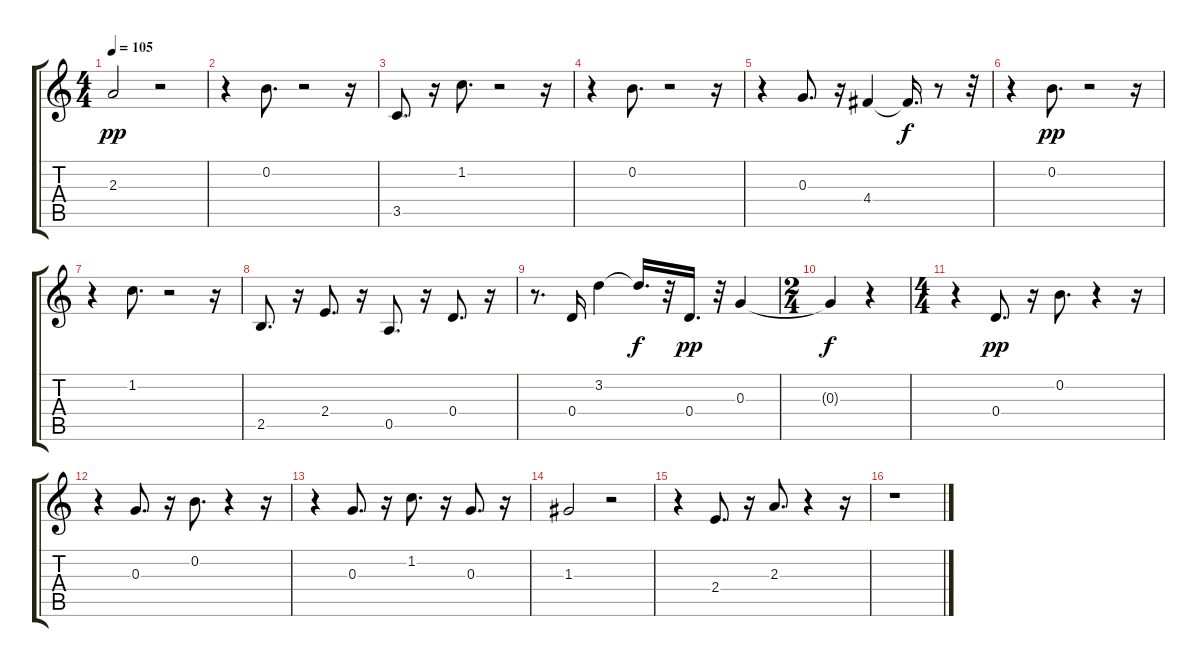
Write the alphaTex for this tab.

\track "" {instrument acousticguitarsteel}
\staff {score tabs}
\tuning (E4 B3 G3 D3 A2 E2) {hide}
\ts (4 4)
\tempo 105
\clef g2
\ks c
2.3.2{dy pp} r.2 |
r.4 0.2.8{d} r.2 r.16 |
3.5.8{d} r.16 1.2.8{d} r.2 r.16 |
r.4 0.2.8{d} r.2 r.16 |
r.4 0.3.8{d} r.16 4.4.4 4.4{t}.16{d dy f} r.8 r.32 |
r.4 0.2.8{d dy pp} r.2 r.16 |
r.4 1.2.8{d} r.2 r.16 |
2.5.8{d} r.16 2.4.8{d} r.16 0.5.8{d} r.16 0.4.8{d} r.16 |
r.8{d} 0.4.16 3.2.4 3.2{t}.16{d dy f} r.32 0.4.16{d dy pp} r.32 0.3.4 |
\ts (2 4)
0.3{t}.4{dy f} r.4 |
\ts (4 4)
r.4 0.4.8{d dy pp} r.16 0.2.8{d} r.4 r.16 |
r.4 0.3.8{d} r.16 0.2.8{d} r.4 r.16 |
r.4 0.3.8{d} r.16 1.2.8{d} r.16 0.3.8{d} r.16 |
1.3.2 r.2 |
r.4 2.4.8{d} r.16 2.3.8{d} r.4 r.16 |
r.1
